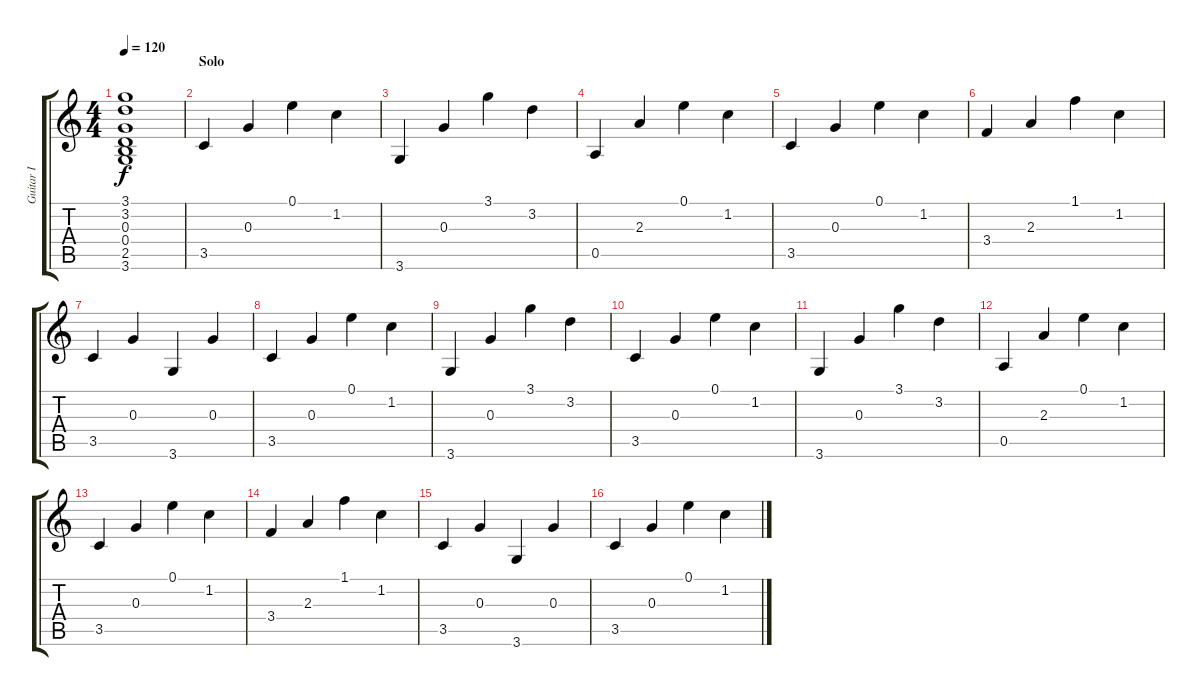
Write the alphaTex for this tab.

\track ("Guitar I" "Guitar I") {instrument electricguitarclean}
\staff {score tabs}
\tuning (E4 B3 G3 D3 A2 E2) {hide}
\ts (4 4)
\tempo 120
\clef g2
\ks c
(3.1 3.2 0.3 0.4 2.5 3.6).1{dy f} |
\section ("" "Solo")
3.5.4 0.3.4 0.1.4 1.2.4 |
3.6.4 0.3.4 3.1.4 3.2.4 |
0.5.4 2.3.4 0.1.4 1.2.4 |
3.5.4 0.3.4 0.1.4 1.2.4 |
3.4.4 2.3.4 1.1.4 1.2.4 |
3.5.4 0.3.4 3.6.4 0.3.4 |
3.5.4 0.3.4 0.1.4 1.2.4 |
3.6.4 0.3.4 3.1.4 3.2.4 |
3.5.4 0.3.4 0.1.4 1.2.4 |
3.6.4 0.3.4 3.1.4 3.2.4 |
0.5.4 2.3.4 0.1.4 1.2.4 |
3.5.4 0.3.4 0.1.4 1.2.4 |
3.4.4 2.3.4 1.1.4 1.2.4 |
3.5.4 0.3.4 3.6.4 0.3.4 |
3.5.4 0.3.4 0.1.4 1.2.4
